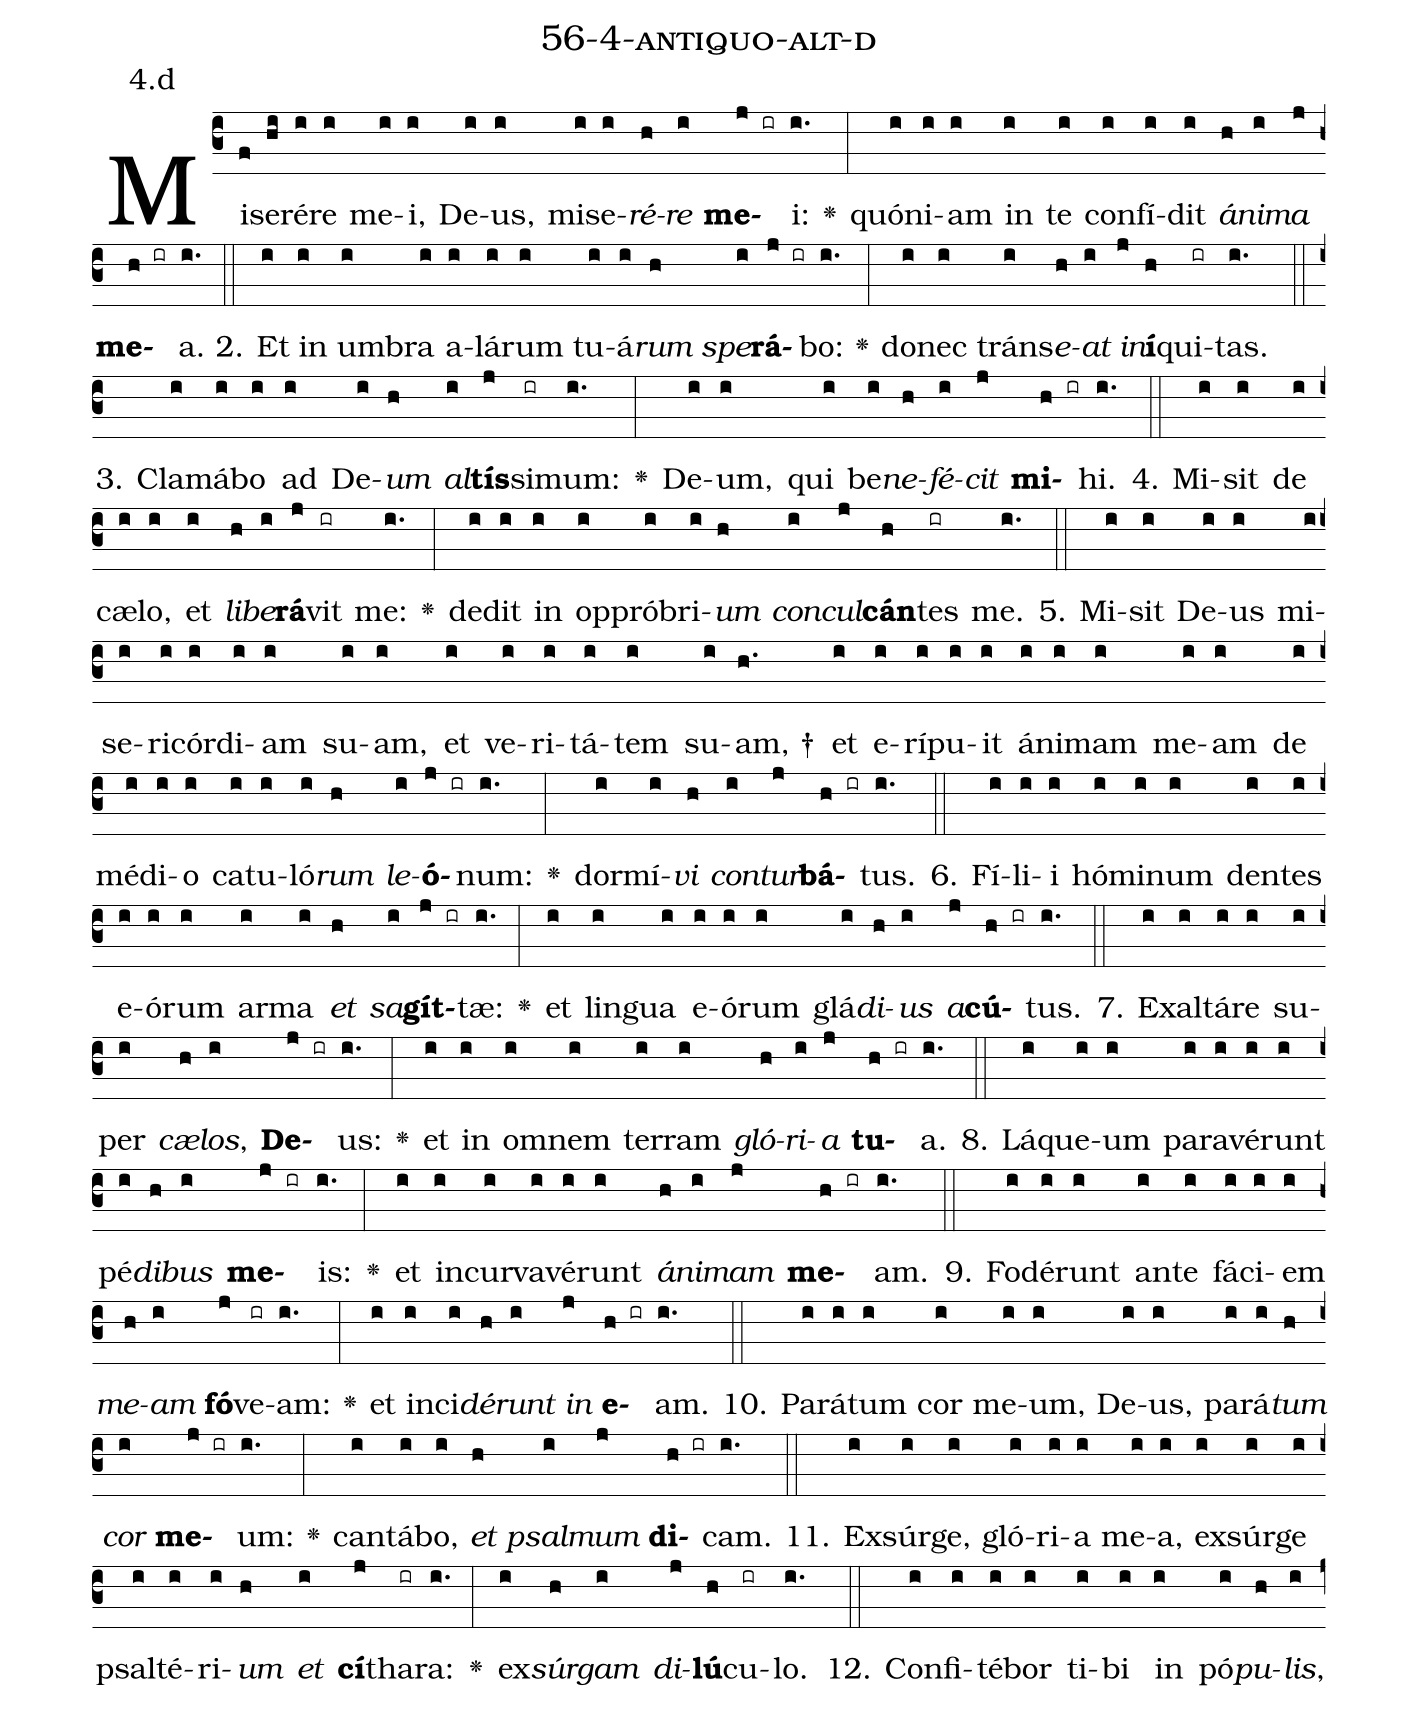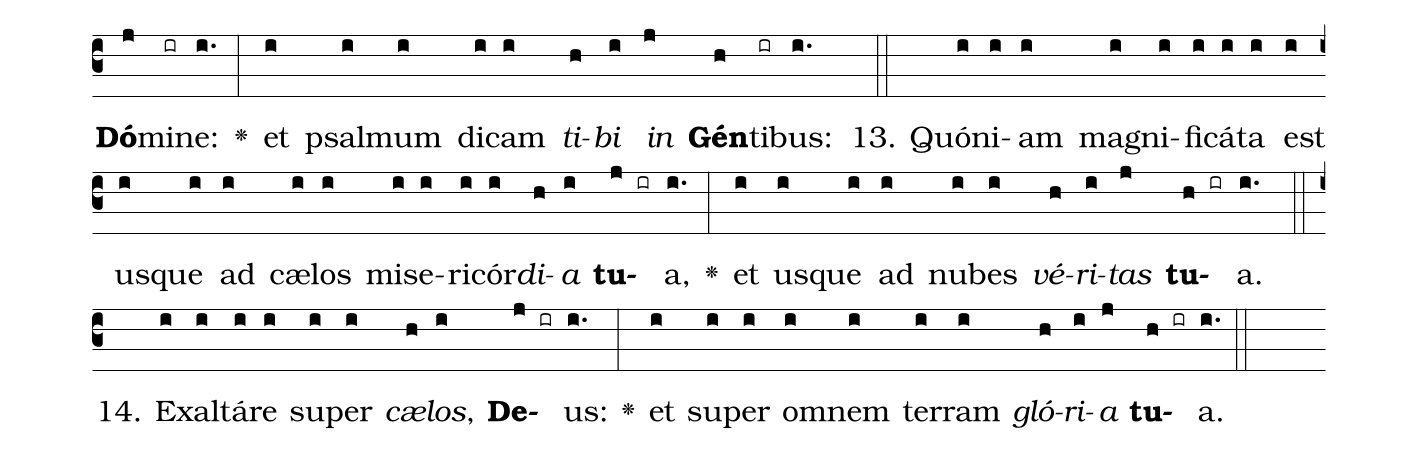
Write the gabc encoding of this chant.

name: 56-4-antiquo-alt-d;
annotation: 4.d;
%%
(c3)Mi(f)se(hi)ré(i)re(i) me(i)i,(i) De(i)us,(i) mi(i)se(i)<i>ré</i>(h)<i>re</i>(i) <b>me</b>(j ir)i:(i.) <v>\greheightstar</v>(:) quón(i)i(i)am(i) in(i) te(i) con(i)fí(i)dit(i) <i>á</i>(h)<i>ni</i>(i)<i>ma</i>(j) <b>me</b>(h ir)a.(i.) (::)
2. Et(i) in(i) um(i)bra(i) a(i)lá(i)rum(i) tu(i)á(i)<i>rum</i>(h) <i>spe</i>(i)<b>rá</b>(j ir)bo:(i.) <v>\greheightstar</v>(:) do(i)nec(i) tráns(i)<i>e</i>(h)<i>at</i>(i) <i>in</i>(j)<b>í</b>(h)qui(ir)tas.(i.) (::)
3. Cla(i)má(i)bo(i) ad(i) De(i)<i>um</i>(h) <i>al</i>(i)<b>tís</b>(j)si(ir)mum:(i.) <v>\greheightstar</v>(:) De(i)um,(i) qui(i) be(i)<i>ne</i>(h)<i>fé</i>(i)<i>cit</i>(j) <b>mi</b>(h ir)hi.(i.) (::)
4. Mi(i)sit(i) de(i) cæ(i)lo,(i) et(i) <i>li</i>(h)<i>be</i>(i)<b>rá</b>(j)vit(ir) me:(i.) <v>\greheightstar</v>(:) de(i)dit(i) in(i) op(i)pró(i)bri(i)<i>um</i>(h) <i>con</i>(i)<i>cul</i>(j)<b>cán</b>(h)tes(ir) me.(i.) (::)
5. Mi(i)sit(i) De(i)us(i) mi(i)se(i)ri(i)cór(i)di(i)am(i) su(i)am,(i) et(i) ve(i)ri(i)tá(i)tem(i) su(i)am, †(h.) et(i) e(i)rí(i)pu(i)it(i) á(i)ni(i)mam(i) me(i)am(i) de(i) mé(i)di(i)o(i) ca(i)tu(i)ló(i)<i>rum</i>(h) <i>le</i>(i)<b>ó</b>(j ir)num:(i.) <v>\greheightstar</v>(:) dor(i)mí(i)<i>vi</i>(h) <i>con</i>(i)<i>tur</i>(j)<b>bá</b>(h ir)tus.(i.) (::)
6. Fí(i)li(i)i(i) hó(i)mi(i)num(i) den(i)tes(i) e(i)ó(i)rum(i) ar(i)ma(i) <i>et</i>(h) <i>sa</i>(i)<b>gít</b>(j ir)tæ:(i.) <v>\greheightstar</v>(:) et(i) lin(i)gua(i) e(i)ó(i)rum(i) glá(i)<i>di</i>(h)<i>us</i>(i) <i>a</i>(j)<b>cú</b>(h ir)tus.(i.) (::)
7. Ex(i)al(i)tá(i)re(i) su(i)per(i) <i>cæ</i>(h)<i>los</i>,(i) <b>De</b>(j ir)us:(i.) <v>\greheightstar</v>(:) et(i) in(i) om(i)nem(i) ter(i)ram(i) <i>gló</i>(h)<i>ri</i>(i)<i>a</i>(j) <b>tu</b>(h ir)a.(i.) (::)
8. Lá(i)que(i)um(i) pa(i)ra(i)vé(i)runt(i) pé(i)<i>di</i>(h)<i>bus</i>(i) <b>me</b>(j ir)is:(i.) <v>\greheightstar</v>(:) et(i) in(i)cur(i)va(i)vé(i)runt(i) <i>á</i>(h)<i>ni</i>(i)<i>mam</i>(j) <b>me</b>(h ir)am.(i.) (::)
9. Fo(i)dé(i)runt(i) an(i)te(i) fá(i)ci(i)em(i) <i>me</i>(h)<i>am</i>(i) <b>fó</b>(j)ve(ir)am:(i.) <v>\greheightstar</v>(:) et(i) in(i)ci(i)<i>dé</i>(h)<i>runt</i>(i) <i>in</i>(j) <b>e</b>(h ir)am.(i.) (::)
10. Pa(i)rá(i)tum(i) cor(i) me(i)um,(i) De(i)us,(i) pa(i)rá(i)<i>tum</i>(h) <i>cor</i>(i) <b>me</b>(j ir)um:(i.) <v>\greheightstar</v>(:) can(i)tá(i)bo,(i) <i>et</i>(h) <i>psal</i>(i)<i>mum</i>(j) <b>di</b>(h ir)cam.(i.) (::)
11. Ex(i)súr(i)ge,(i) gló(i)ri(i)a(i) me(i)a,(i) ex(i)súr(i)ge(i) psal(i)té(i)ri(i)<i>um</i>(h) <i>et</i>(i) <b>cí</b>(j)tha(ir)ra:(i.) <v>\greheightstar</v>(:) ex(i)<i>súr</i>(h)<i>gam</i>(i) <i>di</i>(j)<b>lú</b>(h)cu(ir)lo.(i.) (::)
12. Con(i)fi(i)té(i)bor(i) ti(i)bi(i) in(i) pó(i)<i>pu</i>(h)<i>lis</i>,(i) <b>Dó</b>(j)mi(ir)ne:(i.) <v>\greheightstar</v>(:) et(i) psal(i)mum(i) di(i)cam(i) <i>ti</i>(h)<i>bi</i>(i) <i>in</i>(j) <b>Gén</b>(h)ti(ir)bus:(i.) (::)
13. Quón(i)i(i)am(i) ma(i)gni(i)fi(i)cá(i)ta(i) est(i) us(i)que(i) ad(i) cæ(i)los(i) mi(i)se(i)ri(i)cór(i)<i>di</i>(h)<i>a</i>(i) <b>tu</b>(j ir)a,(i.) <v>\greheightstar</v>(:) et(i) us(i)que(i) ad(i) nu(i)bes(i) <i>vé</i>(h)<i>ri</i>(i)<i>tas</i>(j) <b>tu</b>(h ir)a.(i.) (::)
14. Ex(i)al(i)tá(i)re(i) su(i)per(i) <i>cæ</i>(h)<i>los</i>,(i) <b>De</b>(j ir)us:(i.) <v>\greheightstar</v>(:) et(i) su(i)per(i) om(i)nem(i) ter(i)ram(i) <i>gló</i>(h)<i>ri</i>(i)<i>a</i>(j) <b>tu</b>(h ir)a.(i.) (::)
